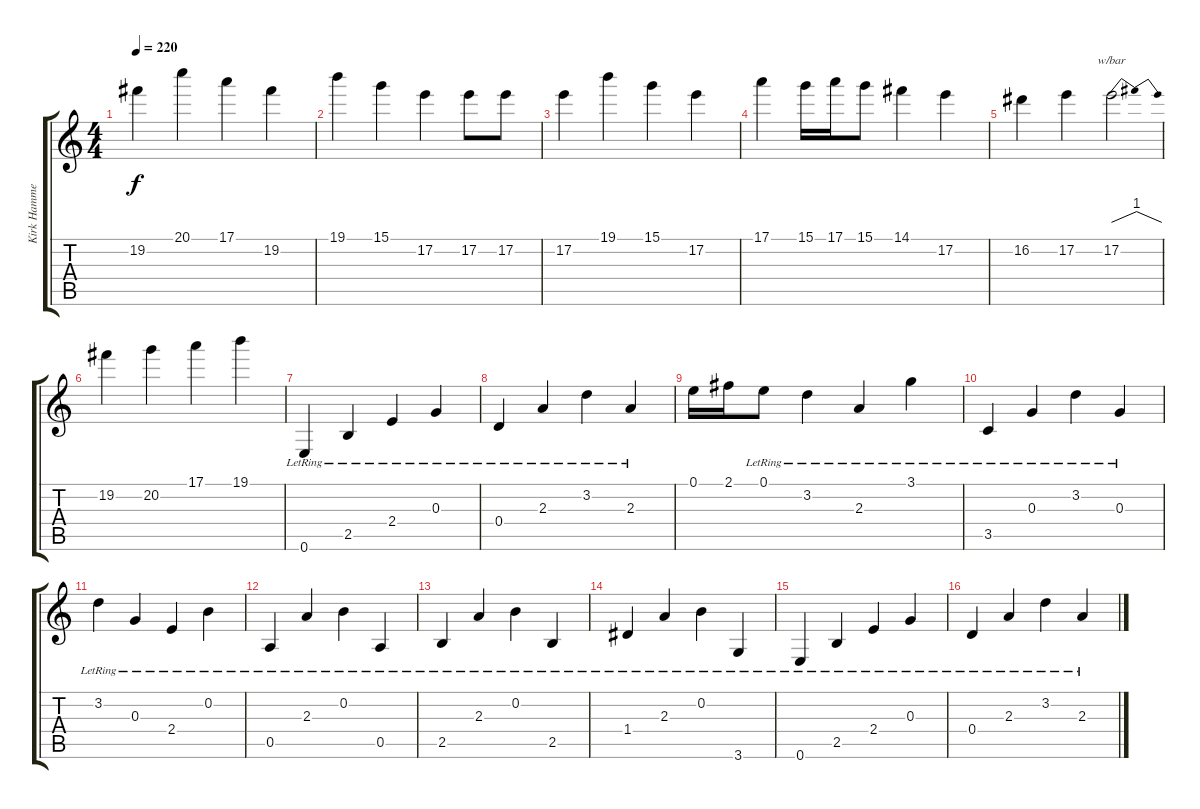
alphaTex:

\track ("Kirk Hammett (Lead & Rithm Guitars)" "Kirk Hamme") {instrument distortionguitar}
\staff {score tabs}
\tuning (E4 B3 G3 D3 A2 E2) {hide}
\ts (4 4)
\tempo 220
\clef g2
\ks c
19.2.4{dy f} 20.1.4 17.1.4 19.2.4 |
19.1.4 15.1.4 17.2.4 17.2.8 17.2.8 |
17.2.4 19.1.4 15.1.4 17.2.4 |
17.1.4 15.1.16 17.1.16 15.1.8 14.1.4 17.2.4 |
16.2.4 17.2.4 17.2.2{tbe (dip default 0 0 15 4 30 4 60 0)} |
19.2.4 20.2.4 17.1.4 19.1.4 |
0.6{lr}.4{instrument acousticguitarsteel} 2.5{lr}.4 2.4{lr}.4 0.3{lr}.4 |
0.4{lr}.4 2.3{lr}.4 3.2{lr}.4 2.3{lr}.4 |
0.1.16 2.1.16 0.1{lr}.8 3.2{lr}.4 2.3{lr}.4 3.1{lr}.4 |
3.5{lr}.4 0.3{lr}.4 3.2{lr}.4 0.3{lr}.4 |
3.2{lr}.4 0.3{lr}.4 2.4{lr}.4 0.2{lr}.4 |
0.5{lr}.4 2.3{lr}.4 0.2{lr}.4 0.5{lr}.4 |
2.5{lr}.4 2.3{lr}.4 0.2{lr}.4 2.5{lr}.4 |
1.4{lr}.4 2.3{lr}.4 0.2{lr}.4 3.6{lr}.4 |
0.6{lr}.4 2.5{lr}.4 2.4{lr}.4 0.3{lr}.4 |
0.4{lr}.4 2.3{lr}.4 3.2{lr}.4 2.3{lr}.4
